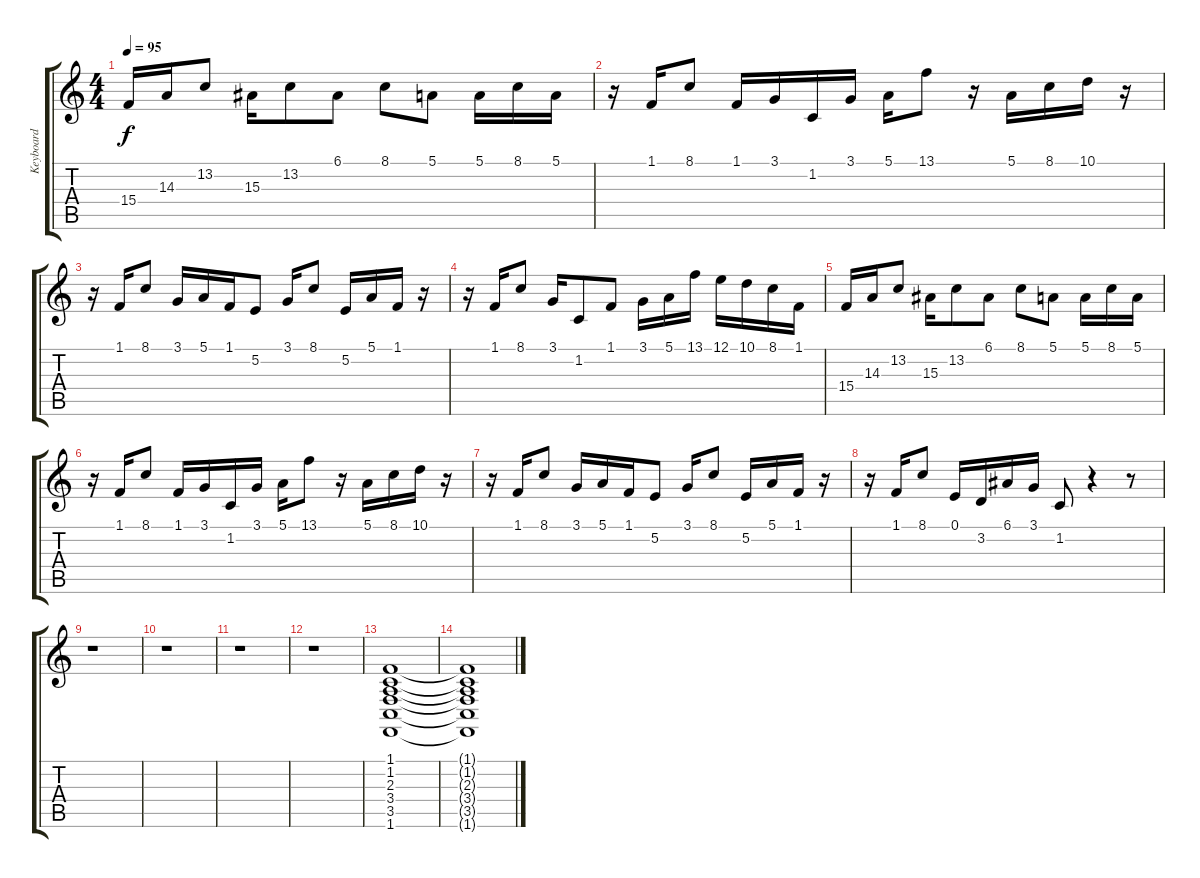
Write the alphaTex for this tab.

\track ("Keyboard" "Keyboard") {instrument lead2sawtooth}
\staff {score tabs}
\tuning (E4 B3 G3 D3 A2 E2) {hide}
\ts (4 4)
\tempo 95
\clef g2
\ks c
15.4.16{dy f} 14.3.16 13.2.8 15.3.16 13.2.8 6.1.8 8.1.8 5.1.8 5.1.16 8.1.16 5.1.16 |
r.16 1.1.16 8.1.8 1.1.16 3.1.16 1.2.16 3.1.16 5.1.16 13.1.8 r.16 5.1.16 8.1.16 10.1.16 r.16 |
r.16 1.1.16 8.1.8 3.1.16 5.1.16 1.1.16 5.2.8 3.1.16 8.1.8 5.2.16 5.1.16 1.1.16 r.16 |
r.16 1.1.16 8.1.8 3.1.16 1.2.8 1.1.8 3.1.16 5.1.16 13.1.16 12.1.16 10.1.16 8.1.16 1.1.16 |
15.4.16 14.3.16 13.2.8 15.3.16 13.2.8 6.1.8 8.1.8 5.1.8 5.1.16 8.1.16 5.1.16 |
r.16 1.1.16 8.1.8 1.1.16 3.1.16 1.2.16 3.1.16 5.1.16 13.1.8 r.16 5.1.16 8.1.16 10.1.16 r.16 |
r.16 1.1.16 8.1.8 3.1.16 5.1.16 1.1.16 5.2.8 3.1.16 8.1.8 5.2.16 5.1.16 1.1.16 r.16 |
r.16 1.1.16 8.1.8 0.1.16 3.2.16 6.1.16 3.1.16 1.2.8 r.4 r.8 |
r.1 |
r.1 |
r.1 |
r.1 |
(1.1 1.2 2.3 3.4 3.5 1.6).1 |
(1.1{t} 1.2{t} 2.3{t} 3.4{t} 3.5{t} 1.6{t}).1
